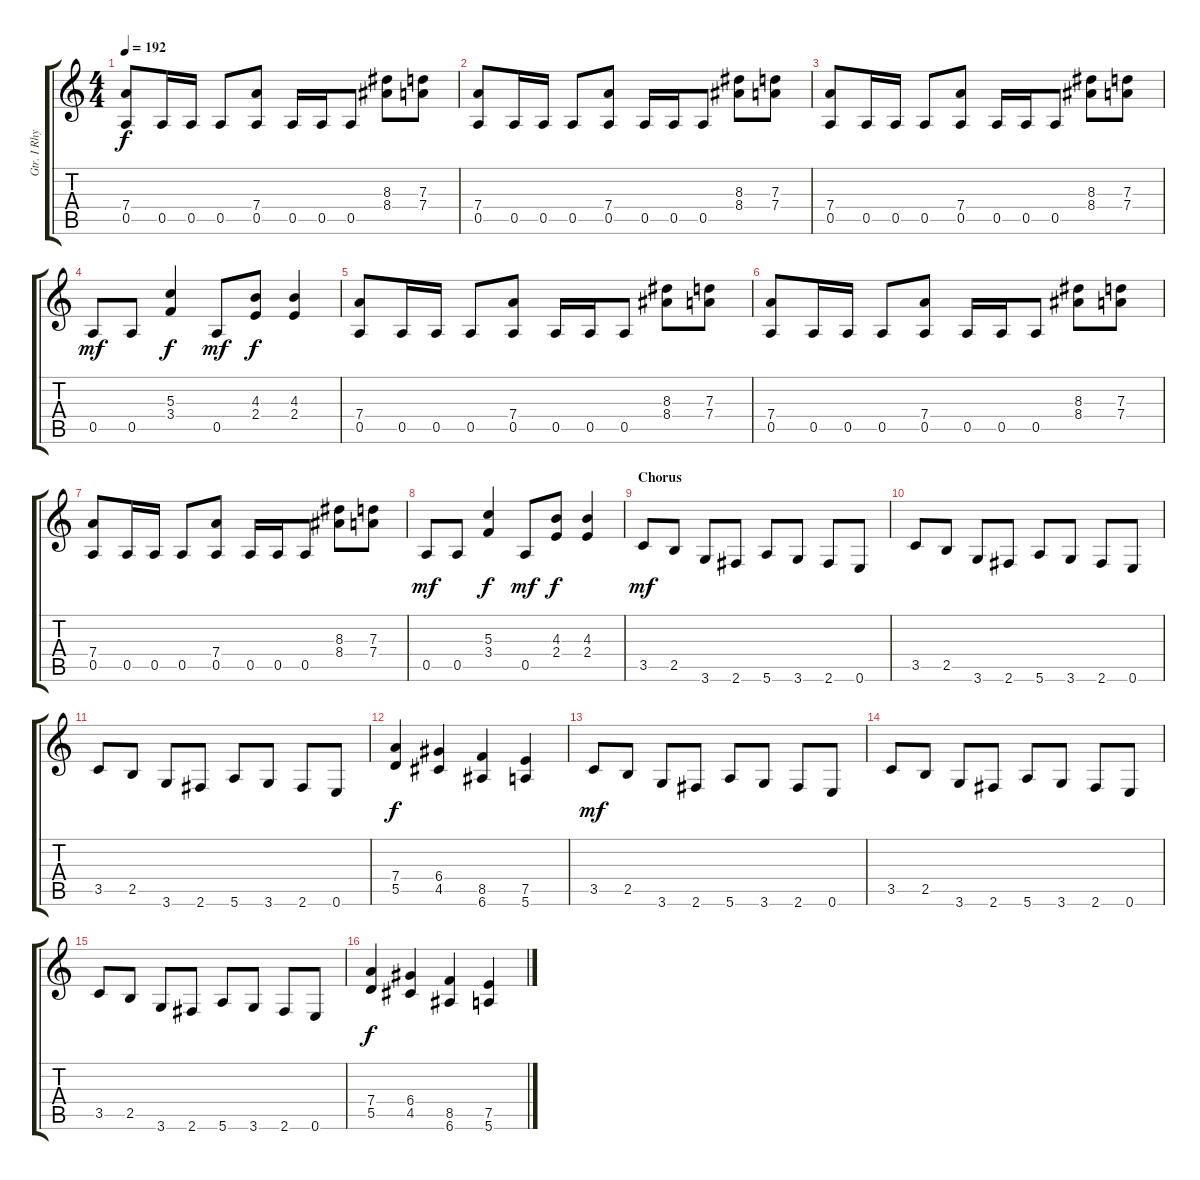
\track ("Gtr. I Rhytm" "Gtr. I Rhy") {instrument overdrivenguitar}
\staff {score tabs}
\tuning (E4 B3 G3 D3 A2 E2) {hide}
\ts (4 4)
\tempo 192
\clef g2
\ks c
(7.4 0.5).8{dy f} 0.5.16 0.5.16 0.5.8 (7.4 0.5).8 0.5.16 0.5.16 0.5.8 (8.3 8.4).8 (7.3 7.4).8 |
(7.4 0.5).8 0.5.16 0.5.16 0.5.8 (7.4 0.5).8 0.5.16 0.5.16 0.5.8 (8.3 8.4).8 (7.3 7.4).8 |
(7.4 0.5).8 0.5.16 0.5.16 0.5.8 (7.4 0.5).8 0.5.16 0.5.16 0.5.8 (8.3 8.4).8 (7.3 7.4).8 |
0.5.8{dy mf} 0.5.8 (5.3 3.4).4{dy f} 0.5.8{dy mf} (4.3 2.4).8{dy f} (4.3 2.4).4 |
(7.4 0.5).8 0.5.16 0.5.16 0.5.8 (7.4 0.5).8 0.5.16 0.5.16 0.5.8 (8.3 8.4).8 (7.3 7.4).8 |
(7.4 0.5).8 0.5.16 0.5.16 0.5.8 (7.4 0.5).8 0.5.16 0.5.16 0.5.8 (8.3 8.4).8 (7.3 7.4).8 |
(7.4 0.5).8 0.5.16 0.5.16 0.5.8 (7.4 0.5).8 0.5.16 0.5.16 0.5.8 (8.3 8.4).8 (7.3 7.4).8 |
0.5.8{dy mf} 0.5.8 (5.3 3.4).4{dy f} 0.5.8{dy mf} (4.3 2.4).8{dy f} (4.3 2.4).4 |
\section ("" "Chorus")
3.5.8{dy mf} 2.5.8 3.6.8 2.6.8 5.6.8 3.6.8 2.6.8 0.6.8 |
3.5.8 2.5.8 3.6.8 2.6.8 5.6.8 3.6.8 2.6.8 0.6.8 |
3.5.8 2.5.8 3.6.8 2.6.8 5.6.8 3.6.8 2.6.8 0.6.8 |
(7.4 5.5).4{dy f} (6.4 4.5).4 (8.5 6.6).4 (7.5 5.6).4 |
3.5.8{dy mf} 2.5.8 3.6.8 2.6.8 5.6.8 3.6.8 2.6.8 0.6.8 |
3.5.8 2.5.8 3.6.8 2.6.8 5.6.8 3.6.8 2.6.8 0.6.8 |
3.5.8 2.5.8 3.6.8 2.6.8 5.6.8 3.6.8 2.6.8 0.6.8 |
(7.4 5.5).4{dy f} (6.4 4.5).4 (8.5 6.6).4 (7.5 5.6).4
